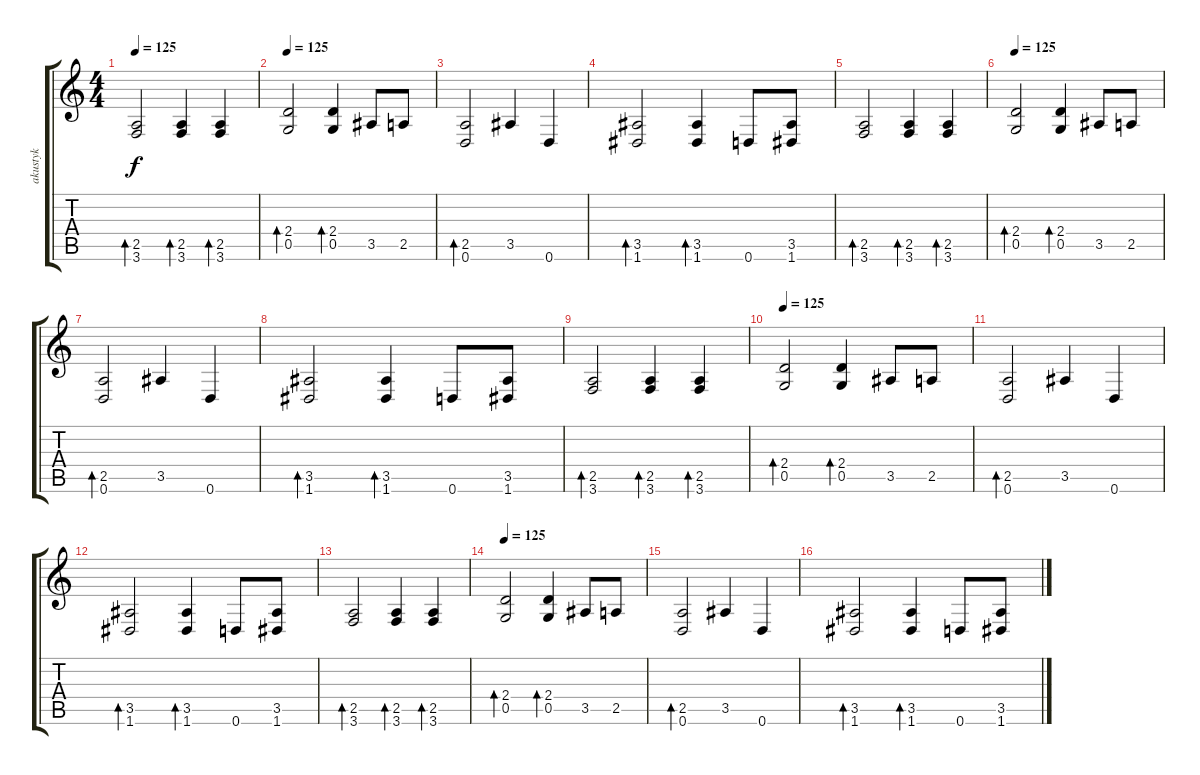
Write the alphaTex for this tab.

\track ("akustyk" "akustyk") {instrument acousticguitarsteel}
\staff {score tabs}
\tuning (D4 A3 F3 C3 G2 D2) {hide}
\ts (4 4)
\tempo 125
\clef g2
\ks c
(2.5 3.6).2{bd 480 dy f} (2.5 3.6).4{bd 480} (2.5 3.6).4{bd 480} |
\tempo 125
(2.4 0.5).2{bd 480 volume 13 instrument acousticguitarsteel} (2.4 0.5).4{bd 480} 3.5.8 2.5.8 |
(2.5 0.6).2{bd 480} 3.5.4 0.6.4 |
(3.5 1.6).2{bd 480} (3.5 1.6).4{bd 480} 0.6.8 (3.5 1.6).8 |
(2.5 3.6).2{bd 480} (2.5 3.6).4{bd 480} (2.5 3.6).4{bd 480} |
\tempo 125
(2.4 0.5).2{bd 480 volume 13 instrument acousticguitarsteel} (2.4 0.5).4{bd 480} 3.5.8 2.5.8 |
(2.5 0.6).2{bd 480} 3.5.4 0.6.4 |
(3.5 1.6).2{bd 480} (3.5 1.6).4{bd 480} 0.6.8 (3.5 1.6).8 |
(2.5 3.6).2{bd 480} (2.5 3.6).4{bd 480} (2.5 3.6).4{bd 480} |
\tempo 125
(2.4 0.5).2{bd 480 volume 13 instrument acousticguitarsteel} (2.4 0.5).4{bd 480} 3.5.8 2.5.8 |
(2.5 0.6).2{bd 480} 3.5.4 0.6.4 |
(3.5 1.6).2{bd 480} (3.5 1.6).4{bd 480} 0.6.8 (3.5 1.6).8 |
(2.5 3.6).2{bd 480} (2.5 3.6).4{bd 480} (2.5 3.6).4{bd 480} |
\tempo 125
(2.4 0.5).2{bd 480 volume 13 instrument acousticguitarsteel} (2.4 0.5).4{bd 480} 3.5.8 2.5.8 |
(2.5 0.6).2{bd 480} 3.5.4 0.6.4 |
(3.5 1.6).2{bd 480} (3.5 1.6).4{bd 480} 0.6.8 (3.5 1.6).8
